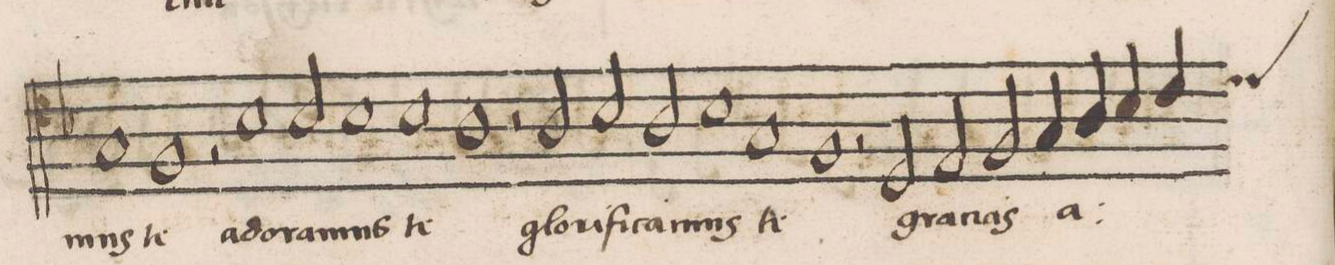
**kern	**text
*I"TENOR	*
*clefC4	*
*k[b-]	*
*met(C|)	*
*M2/1	*
1G/	-mus
1F/	te
=18-	=18-
2r	.
1B-\	a-
2B-/	-do-
=19-	=19-
1B-\	-ra-
1B-\	-mus
=20-	=20-
1A\	te
2r	.
2A/	glo-
=21-	=21-
2B-/	-ri-
2A/	-fi-
1B-\	-ca-
=22-	=22-
1G/	-mus
1F/	te
=23-	=23-
2r	.
2D/	gra-
2E/	-ti-
2F/	-as
=24-	=24-
4G/	a-
4A/	.
4B-/	.
*custos:d	*
4c/	.
*-	*-
